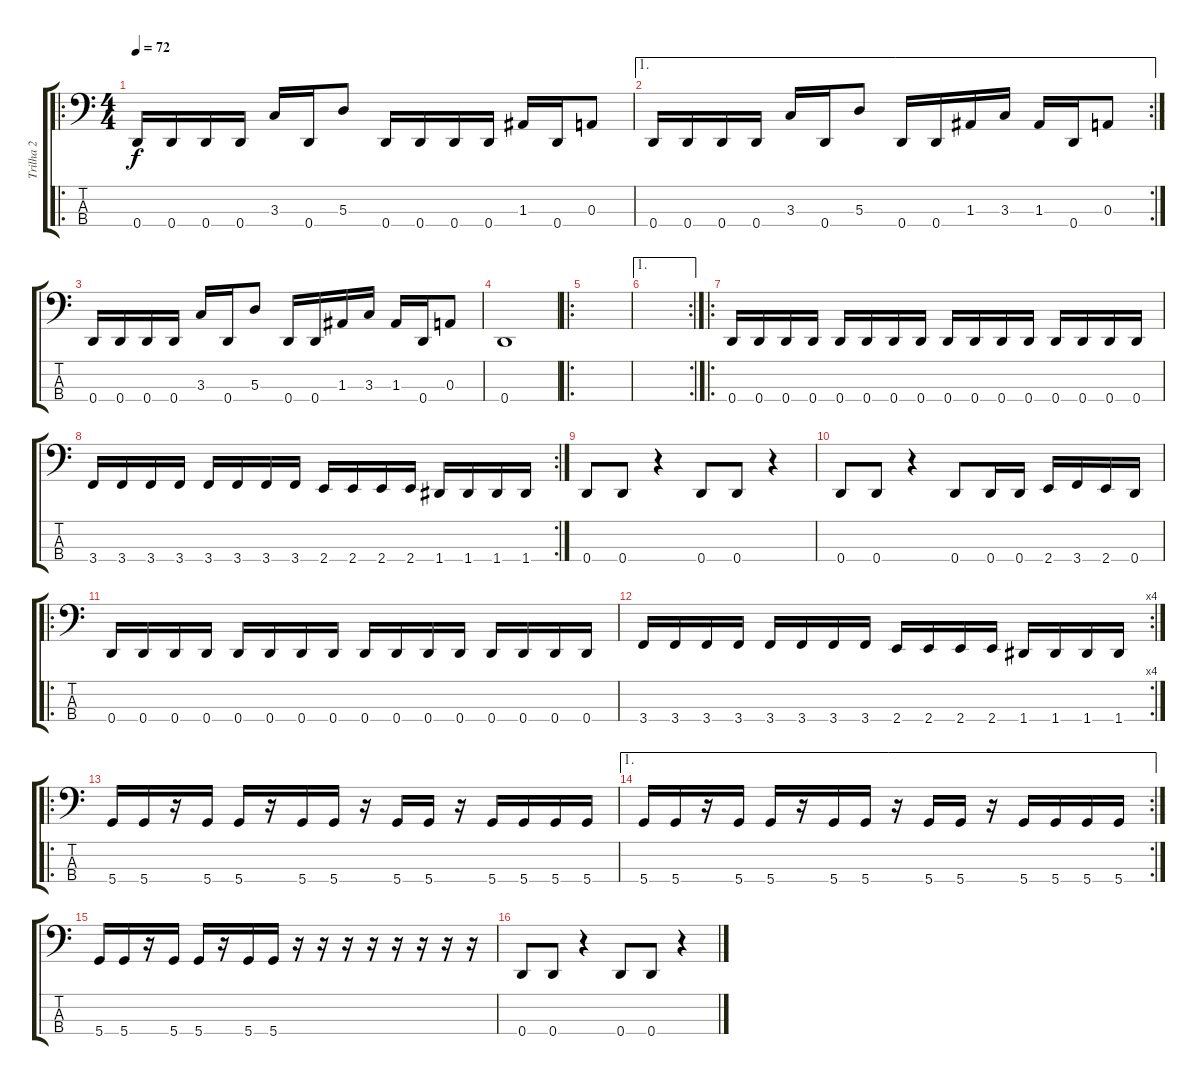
\track ("Trilha 2" "Trilha 2") {instrument slapbass2}
\staff {score tabs}
\tuning (G2 D2 A1 D1) {hide}
\ro
\ts (4 4)
\tempo 72
\clef f4
\ks c
0.4.16{dy f} 0.4.16 0.4.16 0.4.16 3.3.16 0.4.16 5.3.8 0.4.16 0.4.16 0.4.16 0.4.16 1.3.16 0.4.16 0.3.8 |
\ae 1
\rc 2
0.4.16 0.4.16 0.4.16 0.4.16 3.3.16 0.4.16 5.3.8 0.4.16 0.4.16 1.3.16 3.3.16 1.3.16 0.4.16 0.3.8 |
0.4.16 0.4.16 0.4.16 0.4.16 3.3.16 0.4.16 5.3.8 0.4.16 0.4.16 1.3.16 3.3.16 1.3.16 0.4.16 0.3.8 |
0.4.1 |
\ro
|
\ae 1
\rc 2
|
\ro
0.4.16 0.4.16 0.4.16 0.4.16 0.4.16 0.4.16 0.4.16 0.4.16 0.4.16 0.4.16 0.4.16 0.4.16 0.4.16 0.4.16 0.4.16 0.4.16 |
\rc 2
3.4.16 3.4.16 3.4.16 3.4.16 3.4.16 3.4.16 3.4.16 3.4.16 2.4.16 2.4.16 2.4.16 2.4.16 1.4.16 1.4.16 1.4.16 1.4.16 |
0.4.8 0.4.8 r.4 0.4.8 0.4.8 r.4 |
0.4.8 0.4.8 r.4 0.4.8 0.4.16 0.4.16 2.4.16 3.4.16 2.4.16 0.4.16 |
\ro
0.4.16 0.4.16 0.4.16 0.4.16 0.4.16 0.4.16 0.4.16 0.4.16 0.4.16 0.4.16 0.4.16 0.4.16 0.4.16 0.4.16 0.4.16 0.4.16 |
\rc 4
3.4.16 3.4.16 3.4.16 3.4.16 3.4.16 3.4.16 3.4.16 3.4.16 2.4.16 2.4.16 2.4.16 2.4.16 1.4.16 1.4.16 1.4.16 1.4.16 |
\ro
5.4.16 5.4.16 r.16 5.4.16 5.4.16 r.16 5.4.16 5.4.16 r.16 5.4.16 5.4.16 r.16 5.4.16 5.4.16 5.4.16 5.4.16 |
\ae 1
\rc 2
5.4.16 5.4.16 r.16 5.4.16 5.4.16 r.16 5.4.16 5.4.16 r.16 5.4.16 5.4.16 r.16 5.4.16 5.4.16 5.4.16 5.4.16 |
5.4.16 5.4.16 r.16 5.4.16 5.4.16 r.16 5.4.16 5.4.16 r.16 r.16 r.16 r.16 r.16 r.16 r.16 r.16 |
0.4.8 0.4.8 r.4 0.4.8 0.4.8 r.4
